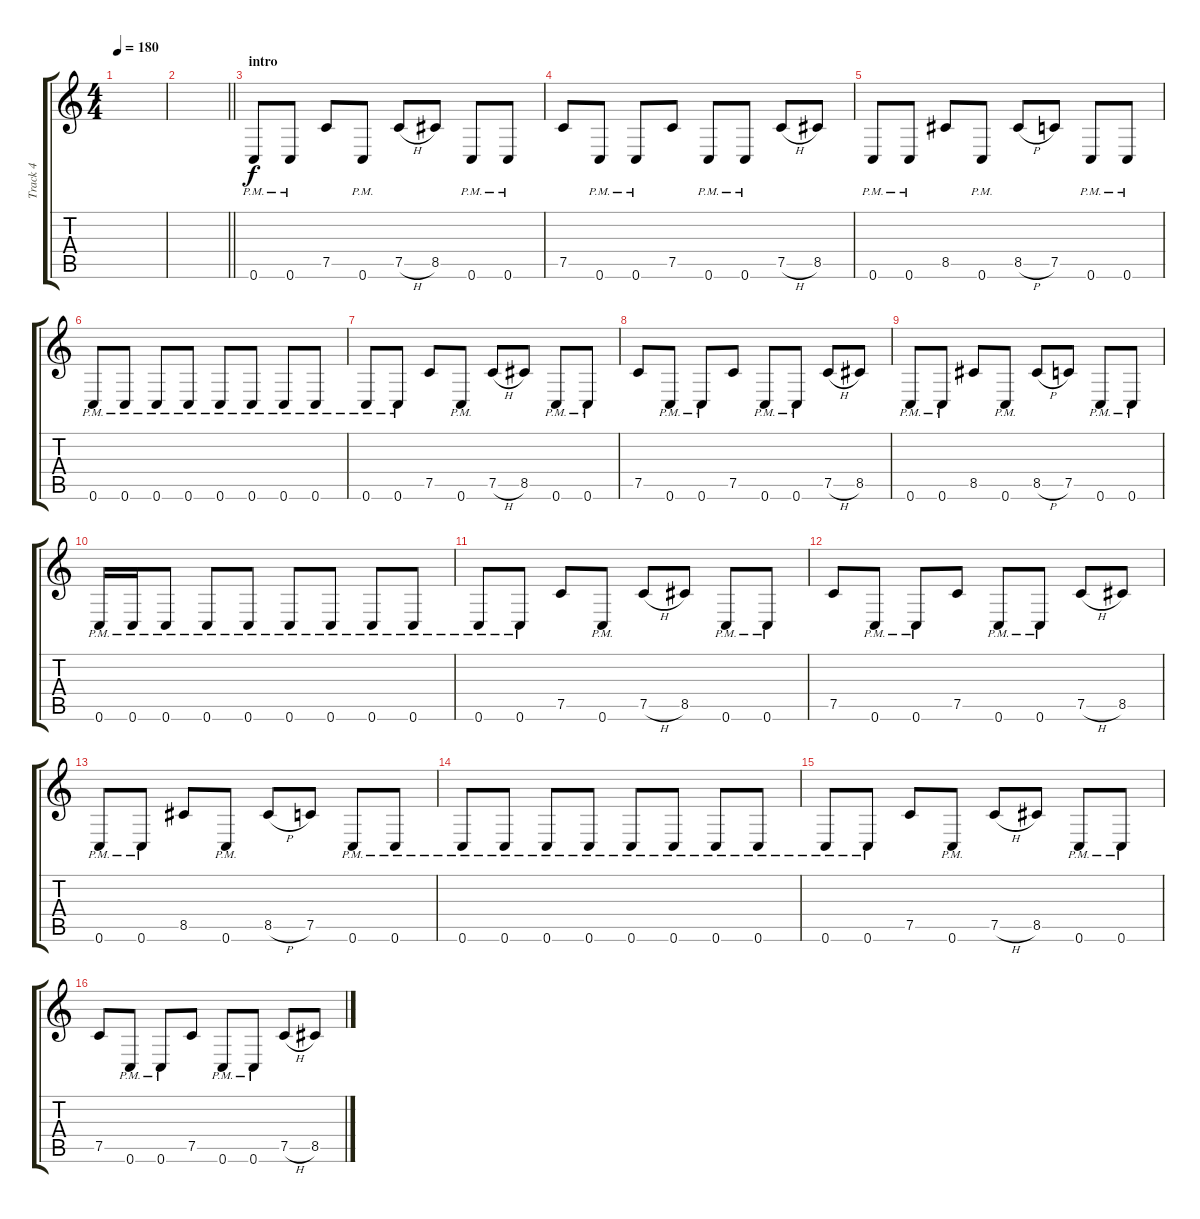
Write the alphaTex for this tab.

\track ("Track 4" "Track 4") {instrument distortionguitar}
\staff {score tabs}
\tuning (C4 G3 Eb3 Bb2 F2 C2) {hide}
\ts (4 4)
\tempo 180
\clef g2
\ks c
|
\barLineRight lightlight
|
\section ("" "intro")
0.6{pm}.8 0.6{pm}.8 7.5.8 0.6{pm}.8 7.5{h}.8 8.5.8 0.6{pm}.8 0.6{pm}.8 |
7.5.8 0.6{pm}.8 0.6{pm}.8 7.5.8 0.6{pm}.8 0.6{pm}.8 7.5{h}.8 8.5.8 |
0.6{pm}.8 0.6{pm}.8 8.5.8 0.6{pm}.8 8.5{h}.8 7.5.8 0.6{pm}.8 0.6{pm}.8 |
0.6{pm}.8 0.6{pm}.8 0.6{pm}.8 0.6{pm}.8 0.6{pm}.8 0.6{pm}.8 0.6{pm}.8 0.6{pm}.8 |
0.6{pm}.8 0.6{pm}.8 7.5.8 0.6{pm}.8 7.5{h}.8 8.5.8 0.6{pm}.8 0.6{pm}.8 |
7.5.8 0.6{pm}.8 0.6{pm}.8 7.5.8 0.6{pm}.8 0.6{pm}.8 7.5{h}.8 8.5.8 |
0.6{pm}.8 0.6{pm}.8 8.5.8 0.6{pm}.8 8.5{h}.8 7.5.8 0.6{pm}.8 0.6{pm}.8 |
0.6{pm}.16 0.6{pm}.16 0.6{pm}.8 0.6{pm}.8 0.6{pm}.8 0.6{pm}.8 0.6{pm}.8 0.6{pm}.8 0.6{pm}.8 |
0.6{pm}.8 0.6{pm}.8 7.5.8 0.6{pm}.8 7.5{h}.8 8.5.8 0.6{pm}.8 0.6{pm}.8 |
7.5.8 0.6{pm}.8 0.6{pm}.8 7.5.8 0.6{pm}.8 0.6{pm}.8 7.5{h}.8 8.5.8 |
0.6{pm}.8 0.6{pm}.8 8.5.8 0.6{pm}.8 8.5{h}.8 7.5.8 0.6{pm}.8 0.6{pm}.8 |
0.6{pm}.8 0.6{pm}.8 0.6{pm}.8 0.6{pm}.8 0.6{pm}.8 0.6{pm}.8 0.6{pm}.8 0.6{pm}.8 |
0.6{pm}.8 0.6{pm}.8 7.5.8 0.6{pm}.8 7.5{h}.8 8.5.8 0.6{pm}.8 0.6{pm}.8 |
7.5.8 0.6{pm}.8 0.6{pm}.8 7.5.8 0.6{pm}.8 0.6{pm}.8 7.5{h}.8 8.5.8
